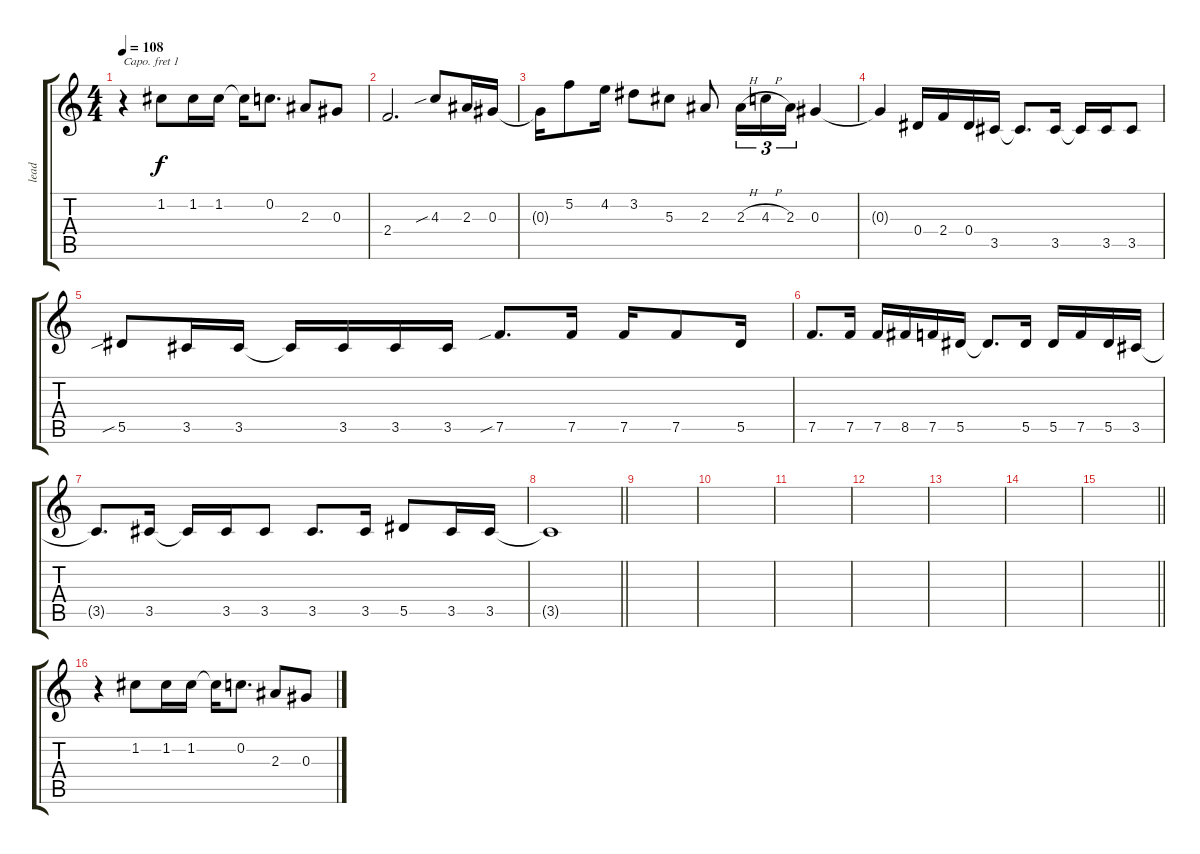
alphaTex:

\track ("lead" "lead") {instrument electricguitarclean}
\staff {score tabs}
\capo 1
\tuning (E4 B3 G3 D3 A2 E2) {hide}
\ts (4 4)
\tempo 108
\clef g2
\ks c
r.4{dy f} 1.2.8 1.2.16 1.2.16 1.2{t}.16 0.2.8{d} 2.3.8 0.3.8 |
2.4.2{d} 4.3{sib}.8 2.3.16 0.3.16 |
0.3{t}.16 5.2.8 4.2.16 3.2.8 5.3.8 2.3.8 2.3{h}.16{tu (3 2)} 4.3{h}.16{tu (3 2)} 2.3.16{tu (3 2)} 0.3.4 |
0.3{t}.4 0.4.16 2.4.16 0.4.16 3.5.16 3.5{t}.8{d} 3.5.16 3.5{t}.16 3.5.16 3.5.8 |
5.5{sib}.8 3.5.16 3.5.16 3.5{t}.16 3.5.16 3.5.16 3.5.16 7.5{sib}.8{d} 7.5.16 7.5.16 7.5.8 5.5.16 |
7.5.8{d} 7.5.16 7.5.16 8.5.16 7.5.16 5.5.16 5.5{t}.8{d} 5.5.16 5.5.16 7.5.16 5.5.16 3.5.16 |
3.5{t}.8{d} 3.5.16 3.5{t}.16 3.5.16 3.5.8 3.5.8{d} 3.5.16 5.5.8 3.5.16 3.5.16 |
\barLineRight lightlight
3.5{t}.1 |
|
|
|
|
|
|
\barLineRight lightlight
|
r.4 1.2.8 1.2.16 1.2.16 1.2{t}.16 0.2.8{d} 2.3.8 0.3.8
